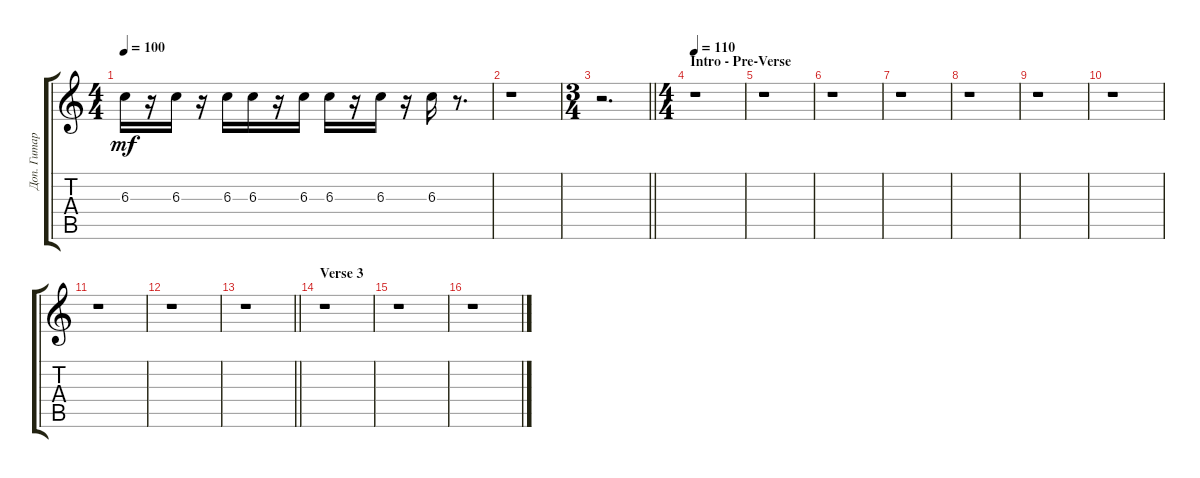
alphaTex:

\track ("Доп. Гитара" "Доп. Гитар") {instrument acousticguitarsteel}
\staff {score tabs}
\tuning (Eb4 Bb3 Gb3 Db3 Ab2 Eb2) {hide}
\ts (4 4)
\tempo 100
\clef g2
\ks c
6.3.16{dy mf} r.16 6.3.16 r.16 6.3.16 6.3.16 r.16 6.3.16 6.3.16 r.16 6.3.16 r.16 6.3.16 r.8{d} |
r.1 |
\ts (3 4)
\barLineRight lightlight
r.2{d} |
\ts (4 4)
\section ("" "Intro - Pre-Verse")
\tempo 110
r.1 |
r.1 |
r.1 |
r.1 |
r.1 |
r.1 |
r.1 |
r.1 |
r.1 |
\barLineRight lightlight
r.1 |
\section ("" "Verse 3")
r.1 |
r.1 |
r.1
